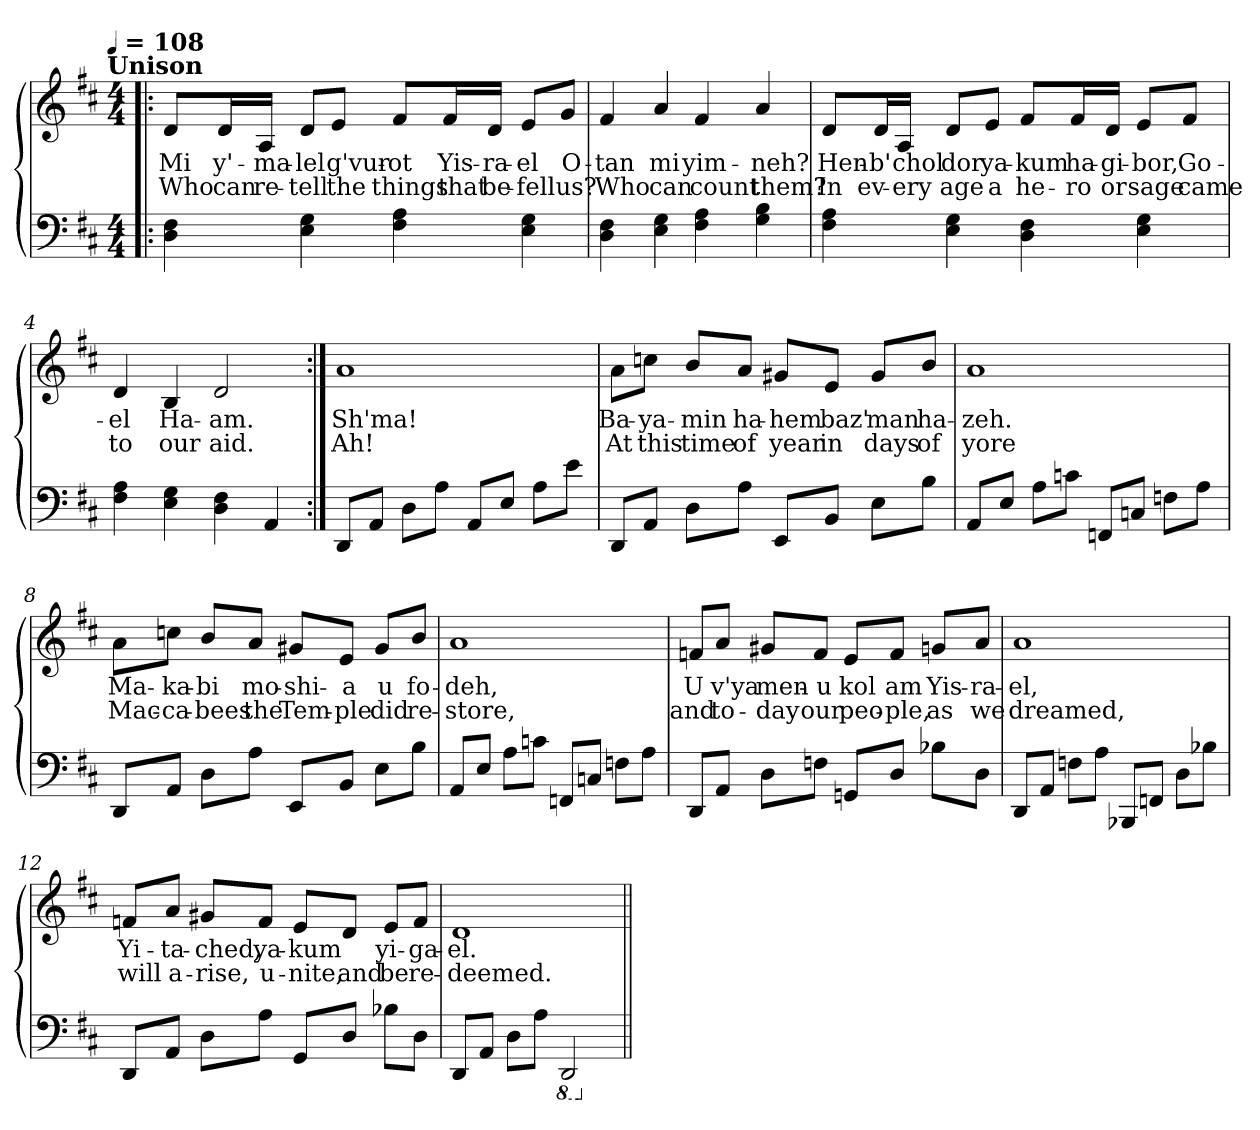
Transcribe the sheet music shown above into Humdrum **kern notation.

**kern	**kern	**text	**text
*part1	*part1	*part1	*part1
*staff2	*staff1	*staff1	*staff1
*clefF4	*clefG2	*	*
*k[f#c#]	*k[f#c#]	*	*
!!LO:TX:omd:t=[quarter] = 108\nUnison
*M4/4	*M4/4	*	*
*MM108	*MM108	*	*
=1!|:	=1!|:	=1!|:	=1!|:
4D\ 4F#\	8dL	Mi	Who
.	16dL	y'-	can
.	16AJJ	-ma-	re-
4E\ 4G\	8dL	-lel	-tell
.	8eJ	g'vur-	the
4F#\ 4A\	8f#L	-ot	things
.	16f#L	Yis-	that
.	16dJJ	-ra-	be-
4E\ 4G\	8eL	-el	-fell
.	8gJ	O-	us?
=2	=2	=2	=2
4D\ 4F#\	4f#/	-tan	Who
4E\ 4G\	4a/	mi	can
4F#\ 4A\	4f#/	yim-	count
4G\ 4B\	4a/	-neh?	them?
!!LO:LB:g=z
=3	=3	=3	=3
4F#\ 4A\	8dL	Hen-	In
.	16dL	-b'	ev-
.	16AJJ	chol	-ery
4E\ 4G\	8dL	dor	age
.	8eJ	ya-	a
4D\ 4F#\	8f#L	-kum	he-
.	16f#L	ha-	-ro
.	16dJJ	-gi-	or
4E\ 4G\	8eL	-bor,	sage
.	8f#J	Go-	came
=4	=4	=4	=4
4F#\ 4A\	4d/	-el	to
4E\ 4G\	4B/	Ha-	our
4D\ 4F#\	2d/	-am.	aid.
4AA/	.	.	.
!!LO:LB:g=z
=5:|!	=5:|!	=5:|!	=5:|!
8DDL	1a	Sh'ma!	Ah!
8AAJ	.	.	.
8DL	.	.	.
8AJ	.	.	.
8AAL	.	.	.
8EJ	.	.	.
8AL	.	.	.
8eJ	.	.	.
=6	=6	=6	=6
8DDL	8aL	Ba-	At
8AAJ	8ccnJ	-ya-	this
8DL	8bL	-min	time
8AJ	8aJ	ha-	of
8EEL	8g#XL	-hem	year
8BBJ	8eJ	baz'	in
8EL	8g#L	man	days
8BJ	8bJ	ha-	of
!!LO:LB:g=z
=7	=7	=7	=7
8AAL	1a	-zeh.	yore
8EJ	.	.	.
8AL	.	.	.
8cnJ	.	.	.
8FFnL	.	.	.
8CnJ	.	.	.
8FnL	.	.	.
8AJ	.	.	.
=8	=8	=8	=8
8DDL	8aL	Ma-	Mac-
8AAJ	8ccnJ	-ka-	-ca-
8DL	8bL	-bi	-bees
8AJ	8aJ	mo-	the
8EEL	8g#XL	-shi-	Tem-
8BBJ	8eJ	-a	-ple
8EL	8g#L	u	did
8BJ	8bJ	fo-	re-
!!LO:PB:g=z
=9	=9	=9	=9
8AAL	1a	-deh,	-store,
8EJ	.	.	.
8AL	.	.	.
8cnJ	.	.	.
8FFnL	.	.	.
8CnJ	.	.	.
8Fn\L	.	.	.
8AJ	.	.	.
=10	=10	=10	=10
8DDL	8fnL	U	and
8AAJ	8aJ	v'ya	to-
8DL	8g#XL	men-	-day
8FnJ	8fJ	-u	our
8GGnL	8eL	kol	peo-
8DJ	8fJ	am	-ple,
8B-XL	8gnL	Yis-	as
8DJ	8aJ	-ra-	we
!!LO:LB:g=z
=11	=11	=11	=11
8DD/L	1a	-el,	dreamed,
8AAJ	.	.	.
8Fn\L	.	.	.
8AJ	.	.	.
8BBB-X/L	.	.	.
8FFnJ	.	.	.
8DL	.	.	.
8B-XJ	.	.	.
=12	=12	=12	=12
8DDL	8fnL	Yi-	will
8AAJ	8aJ	-ta-	a-
8DL	8g#XL	-ched,	-rise,
8AJ	8fJ	ya-	u-
8GGL	8eL	-kum	-nite,
8DJ	8dJ	.	and
8B-XL	8e/L	yi-	be
8DJ	8fJ	-ga-	re-
=13	=13	=13	=13
8DD/L	1d	-el.	-deemed.
8AAJ	.	.	.
8DL	.	.	.
8AJ	.	.	.
*8ba	*	*	*
2DDD	.	.	.
*X8ba	*	*	*
=||	=||	=||	=||
*-	*-	*-	*-
